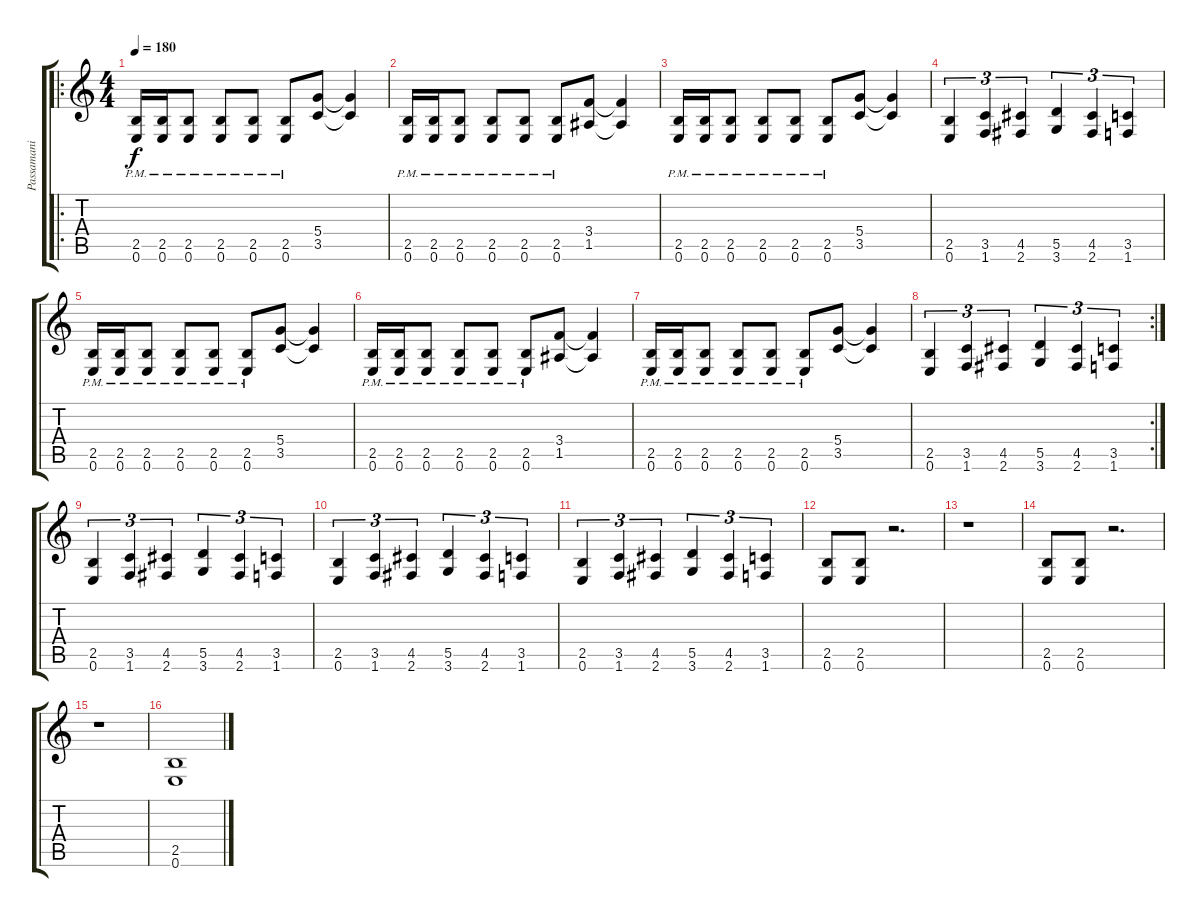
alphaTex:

\track ("Passamani" "Passamani") {instrument distortionguitar}
\staff {score tabs}
\tuning (E4 B3 G3 D3 A2 E2) {hide}
\ro
\ts (4 4)
\tempo 180
\clef g2
\ks c
(2.5 0.6{pm}).16{dy f} (2.5 0.6{pm}).16 (2.5 0.6{pm}).8 (2.5 0.6{pm}).8 (2.5 0.6{pm}).8 (2.5 0.6{pm}).8 (5.4 3.5).8 (5.4{t} 3.5{t}).4 |
(2.5 0.6{pm}).16 (2.5 0.6{pm}).16 (2.5 0.6{pm}).8 (2.5 0.6{pm}).8 (2.5 0.6{pm}).8 (2.5 0.6{pm}).8 (3.4 1.5).8 (3.4{t} 1.5{t}).4 |
(2.5 0.6{pm}).16 (2.5 0.6{pm}).16 (2.5 0.6{pm}).8 (2.5 0.6{pm}).8 (2.5 0.6{pm}).8 (2.5 0.6{pm}).8 (5.4 3.5).8 (5.4{t} 3.5{t}).4 |
(2.5 0.6).4{tu (3 2)} (3.5 1.6).4{tu (3 2)} (4.5 2.6).4{tu (3 2)} (5.5 3.6).4{tu (3 2)} (4.5 2.6).4{tu (3 2)} (3.5 1.6).4{tu (3 2)} |
(2.5 0.6{pm}).16 (2.5 0.6{pm}).16 (2.5 0.6{pm}).8 (2.5 0.6{pm}).8 (2.5 0.6{pm}).8 (2.5 0.6{pm}).8 (5.4 3.5).8 (5.4{t} 3.5{t}).4 |
(2.5 0.6{pm}).16 (2.5 0.6{pm}).16 (2.5 0.6{pm}).8 (2.5 0.6{pm}).8 (2.5 0.6{pm}).8 (2.5 0.6{pm}).8 (3.4 1.5).8 (3.4{t} 1.5{t}).4 |
(2.5 0.6{pm}).16 (2.5 0.6{pm}).16 (2.5 0.6{pm}).8 (2.5 0.6{pm}).8 (2.5 0.6{pm}).8 (2.5 0.6{pm}).8 (5.4 3.5).8 (5.4{t} 3.5{t}).4 |
\rc 2
(2.5 0.6).4{tu (3 2)} (3.5 1.6).4{tu (3 2)} (4.5 2.6).4{tu (3 2)} (5.5 3.6).4{tu (3 2)} (4.5 2.6).4{tu (3 2)} (3.5 1.6).4{tu (3 2)} |
(2.5 0.6).4{tu (3 2)} (3.5 1.6).4{tu (3 2)} (4.5 2.6).4{tu (3 2)} (5.5 3.6).4{tu (3 2)} (4.5 2.6).4{tu (3 2)} (3.5 1.6).4{tu (3 2)} |
(2.5 0.6).4{tu (3 2)} (3.5 1.6).4{tu (3 2)} (4.5 2.6).4{tu (3 2)} (5.5 3.6).4{tu (3 2)} (4.5 2.6).4{tu (3 2)} (3.5 1.6).4{tu (3 2)} |
(2.5 0.6).4{tu (3 2)} (3.5 1.6).4{tu (3 2)} (4.5 2.6).4{tu (3 2)} (5.5 3.6).4{tu (3 2)} (4.5 2.6).4{tu (3 2)} (3.5 1.6).4{tu (3 2)} |
(2.5 0.6).8 (2.5 0.6).8 r.2{d} |
r.1 |
(2.5 0.6).8 (2.5 0.6).8 r.2{d} |
r.1 |
(2.5 0.6).1
